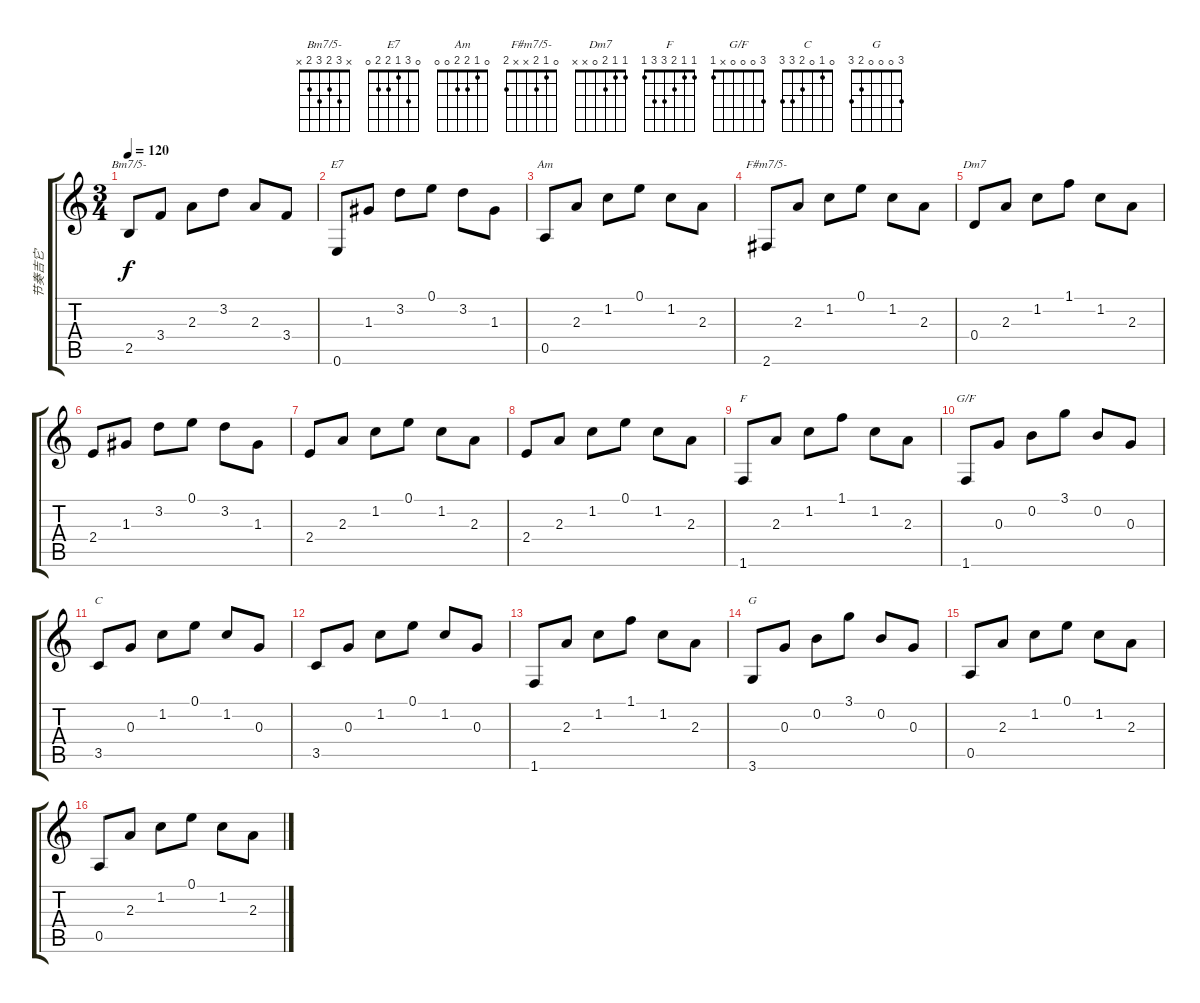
\track ("节奏吉它" "节奏吉它") {instrument acousticguitarnylon}
\staff {score tabs}
\tuning (E4 B3 G3 D3 A2 E2) {hide}
\chord ("Bm7/5-" x 3 2 3 2 x)
\chord ("E7" 0 3 1 2 2 0)
\chord ("Am" 0 1 2 2 0 0)
\chord ("F#m7/5-" 0 1 2 x x 2)
\chord ("Dm7" 1 1 2 0 x x)
\chord ("F" 1 1 2 3 3 1)
\chord ("G/F" 3 0 0 0 x 1)
\chord ("C" 0 1 0 2 3 3)
\chord ("G" 3 0 0 0 2 3)
\ts (3 4)
\tempo 120
\clef g2
\ks c
2.5.8{ch "Bm7/5-" dy f} 3.4.8 2.3.8 3.2.8 2.3.8 3.4.8 |
0.6.8{ch "E7"} 1.3.8 3.2.8 0.1.8 3.2.8 1.3.8 |
0.5.8{ch "Am"} 2.3.8 1.2.8 0.1.8 1.2.8 2.3.8 |
2.6.8{ch "F#m7/5-"} 2.3.8 1.2.8 0.1.8 1.2.8 2.3.8 |
0.4.8{ch "Dm7"} 2.3.8 1.2.8 1.1.8 1.2.8 2.3.8 |
2.4.8 1.3.8 3.2.8 0.1.8 3.2.8 1.3.8 |
2.4.8 2.3.8 1.2.8 0.1.8 1.2.8 2.3.8 |
2.4.8 2.3.8 1.2.8 0.1.8 1.2.8 2.3.8 |
1.6.8{ch "F"} 2.3.8 1.2.8 1.1.8 1.2.8 2.3.8 |
1.6.8{ch "G/F"} 0.3.8 0.2.8 3.1.8 0.2.8 0.3.8 |
3.5.8{ch "C"} 0.3.8 1.2.8 0.1.8 1.2.8 0.3.8 |
3.5.8 0.3.8 1.2.8 0.1.8 1.2.8 0.3.8 |
1.6.8 2.3.8 1.2.8 1.1.8 1.2.8 2.3.8 |
3.6.8{ch "G"} 0.3.8 0.2.8 3.1.8 0.2.8 0.3.8 |
0.5.8 2.3.8 1.2.8 0.1.8 1.2.8 2.3.8 |
0.5.8 2.3.8 1.2.8 0.1.8 1.2.8 2.3.8
